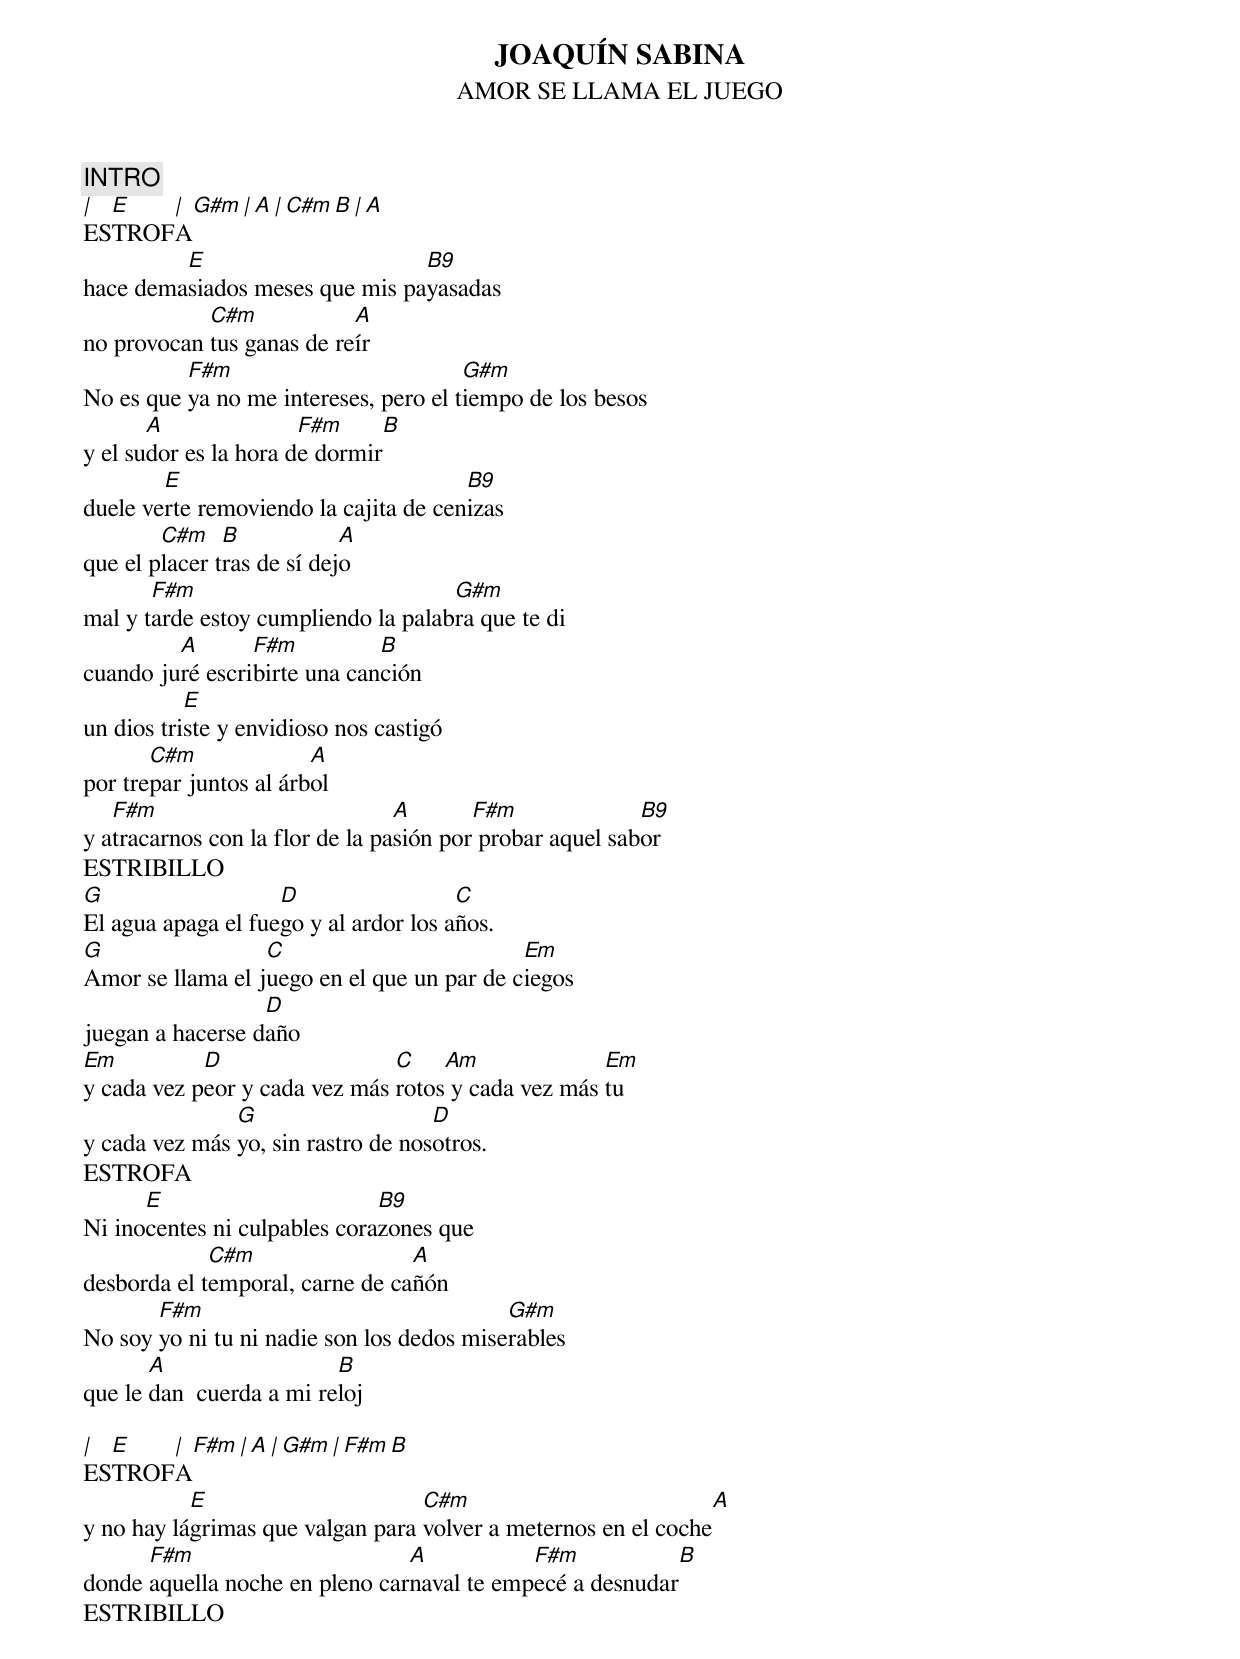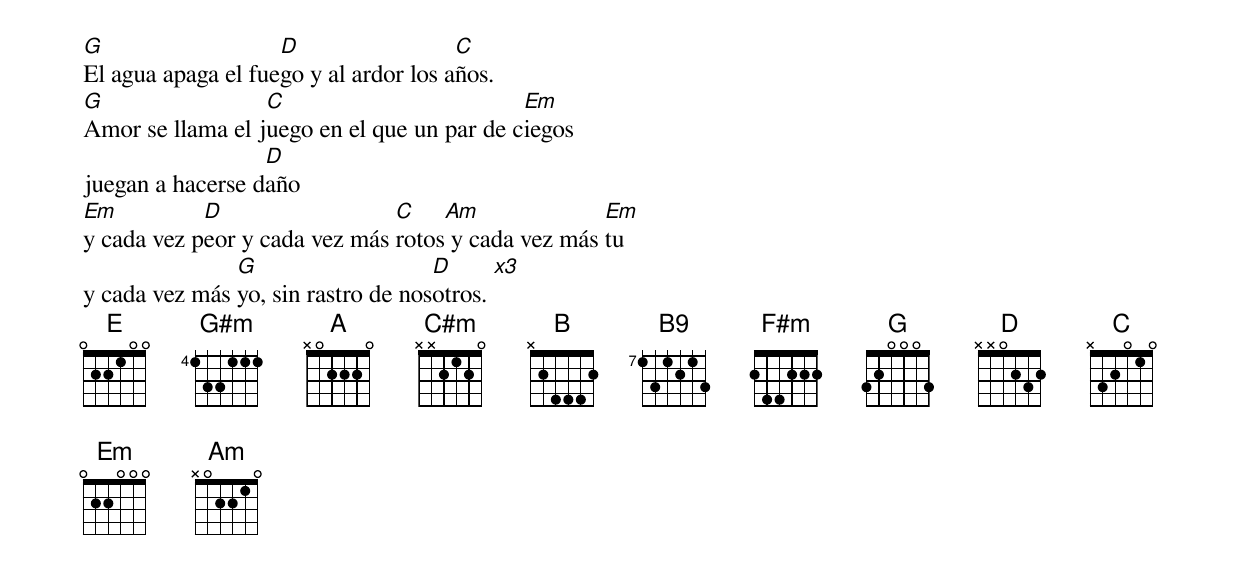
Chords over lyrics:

JOAQUÍN SABINA
AMOR SE LLAMA EL JUEGO
INTRO
| E   | G#m | A   | C#m B | A
ESTROFA
         E                      B9
hace demasiados meses que mis payasadas
            C#m            A
no provocan tus ganas de reír
          F#m                          G#m
No es que ya no me intereses, pero el tiempo de los besos
       A	       F#m         B
y el sudor es la hora de dormir
        E			       B9
duele verte removiendo la cajita de cenizas
        C#m    B            A
que el placer tras de sí dejo
       F#m		      	     G#m
mal y tarde estoy cumpliendo la palabra que te di
         A       F#m          B
cuando juré escribirte una canción
           E
un dios triste y envidioso nos castigó
       C#m	        A
por trepar juntos al árbol
   F#m                           A       F#m              B9
y atracarnos con la flor de la pasión por probar aquel sabor
ESTRIBILLO
G                   D                  C
El agua apaga el fuego y al ardor los años.
G                 C                         Em
Amor se llama el juego en el que un par de ciegos
                  D
juegan a hacerse daño
Em          D	               C    Am              Em
y cada vez peor y cada vez más rotos y cada vez más tu
               G                    D
y cada vez más yo, sin rastro de nosotros.
ESTROFA
      E			      B9
Ni inocentes ni culpables corazones que
             C#m                 A
desborda el temporal, carne de cañón
       F#m			           G#m
No soy yo ni tu ni nadie son los dedos miserables
       A                  B
que le dan  cuerda a mi reloj

| E   | F#m | A   | G#m | F#m B
ESTROFA
           E                      C#m				      A
y no hay lágrimas que valgan para volver a meternos en el coche
      F#m                       A	    F#m           B
donde aquella noche en pleno carnaval te empecé a desnudar
ESTRIBILLO
G                   D                  C
El agua apaga el fuego y al ardor los años.
G                 C                         Em
Amor se llama el juego en el que un par de ciegos
                  D
juegan a hacerse daño
Em          D	               C    Am              Em
y cada vez peor y cada vez más rotos y cada vez más tu
               G                    D
y cada vez más yo, sin rastro de nosotros. [x3]
